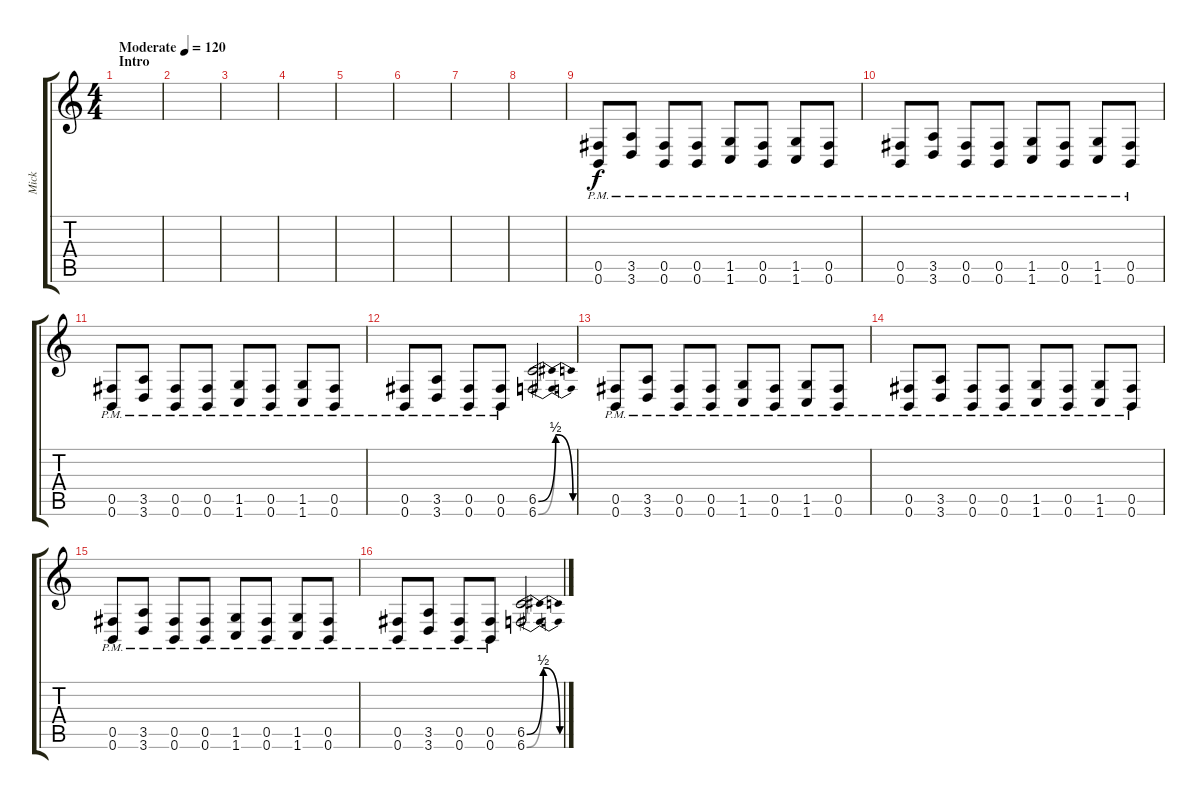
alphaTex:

\track ("Mick" "Mick") {instrument distortionguitar}
\staff {score tabs}
\tuning (Db4 Ab3 E3 B2 Gb2 B1) {hide}
\ts (4 4)
\section ("" "Intro")
\tempo (120 "Moderate")
\tempo 165
\tempo (120 "Moderate")
\clef g2
\ks c
|
|
|
|
|
|
|
|
(0.5{pm} 0.6{pm}).8{volume 14} (3.5{pm} 3.6{pm}).8 (0.5{pm} 0.6{pm}).8 (0.5{pm} 0.6{pm}).8 (1.5{pm} 1.6{pm}).8 (0.5{pm} 0.6{pm}).8 (1.5{pm} 1.6{pm}).8 (0.5{pm} 0.6{pm}).8 |
(0.5{pm} 0.6{pm}).8 (3.5{pm} 3.6{pm}).8 (0.5{pm} 0.6{pm}).8 (0.5{pm} 0.6{pm}).8 (1.5{pm} 1.6{pm}).8 (0.5{pm} 0.6{pm}).8 (1.5{pm} 1.6{pm}).8 (0.5{pm} 0.6{pm}).8 |
(0.5{pm} 0.6{pm}).8 (3.5{pm} 3.6{pm}).8 (0.5{pm} 0.6{pm}).8 (0.5{pm} 0.6{pm}).8 (1.5{pm} 1.6{pm}).8 (0.5{pm} 0.6{pm}).8 (1.5{pm} 1.6{pm}).8 (0.5{pm} 0.6{pm}).8 |
(0.5{pm} 0.6{pm}).8 (3.5{pm} 3.6{pm}).8 (0.5{pm} 0.6{pm}).8 (0.5{pm} 0.6{pm}).8 (6.5{be (bendrelease 0 0 10 2 30 2 60 0)} 6.6{be (bendrelease 0 0 10 2 30 2 60 0)}).2 |
(0.5{pm} 0.6{pm}).8 (3.5{pm} 3.6{pm}).8 (0.5{pm} 0.6{pm}).8 (0.5{pm} 0.6{pm}).8 (1.5{pm} 1.6{pm}).8 (0.5{pm} 0.6{pm}).8 (1.5{pm} 1.6{pm}).8 (0.5{pm} 0.6{pm}).8 |
(0.5{pm} 0.6{pm}).8 (3.5{pm} 3.6{pm}).8 (0.5{pm} 0.6{pm}).8 (0.5{pm} 0.6{pm}).8 (1.5{pm} 1.6{pm}).8 (0.5{pm} 0.6{pm}).8 (1.5{pm} 1.6{pm}).8 (0.5{pm} 0.6{pm}).8 |
(0.5{pm} 0.6{pm}).8 (3.5{pm} 3.6{pm}).8 (0.5{pm} 0.6{pm}).8 (0.5{pm} 0.6{pm}).8 (1.5{pm} 1.6{pm}).8 (0.5{pm} 0.6{pm}).8 (1.5{pm} 1.6{pm}).8 (0.5{pm} 0.6{pm}).8 |
(0.5{pm} 0.6{pm}).8 (3.5{pm} 3.6{pm}).8 (0.5{pm} 0.6{pm}).8 (0.5{pm} 0.6{pm}).8 (6.5{be (bendrelease 0 0 10 2 30 2 60 0)} 6.6{be (bendrelease 0 0 10 2 30 2 60 0)}).2
